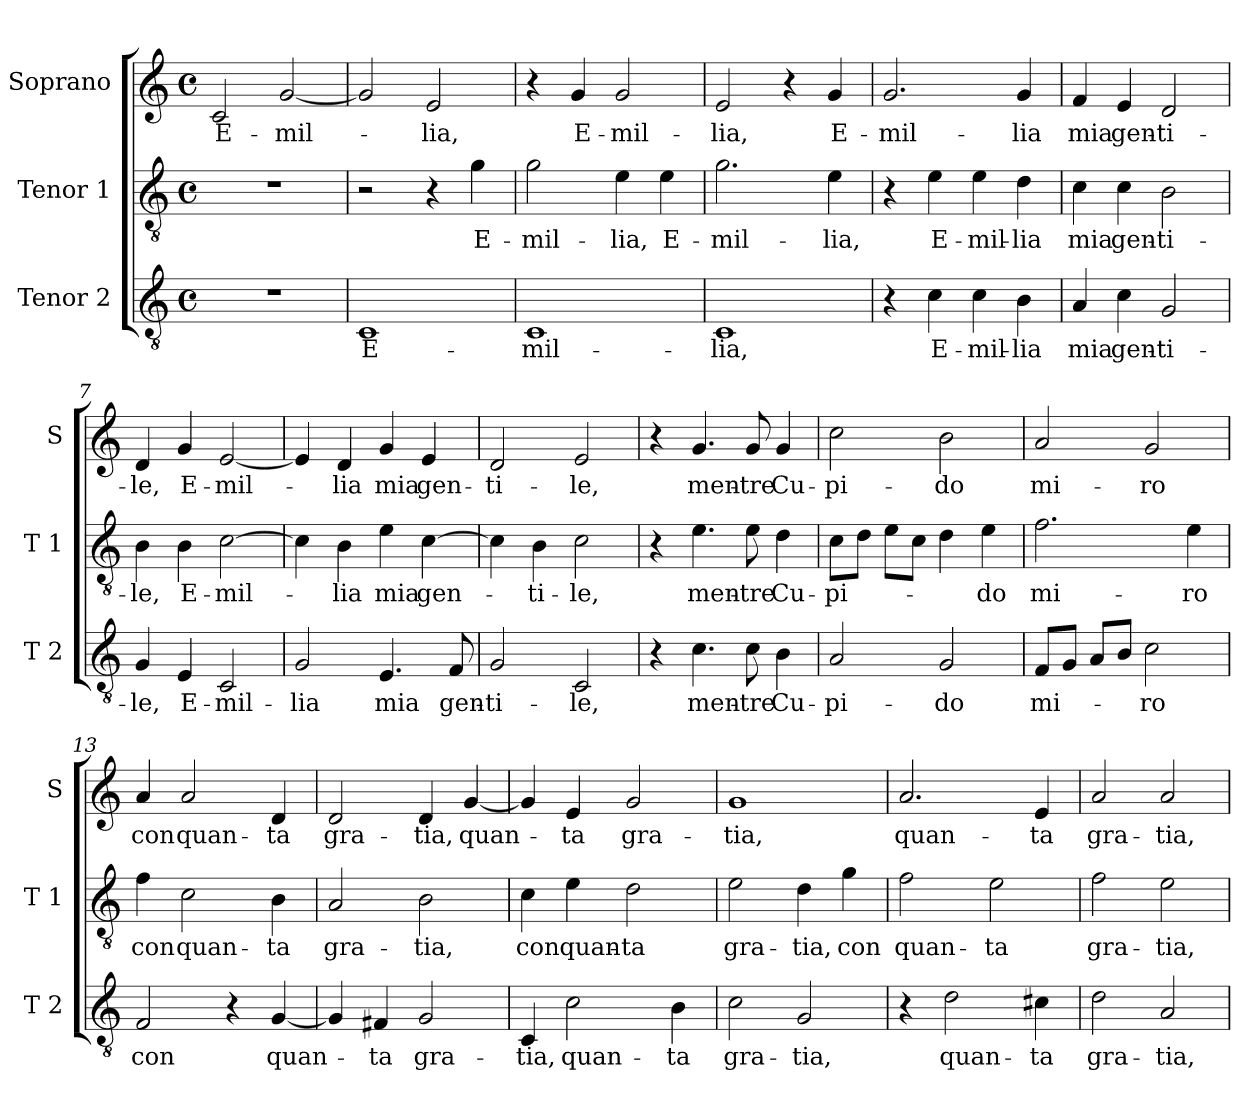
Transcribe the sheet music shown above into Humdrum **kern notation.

**kern	**text	**kern	**text	**kern	**text
*part3	*part3	*part2	*part2	*part1	*part1
*staff3	*staff3	*staff2	*staff2	*staff1	*staff1
*I"Tenor 2	*	*I"Tenor 1	*	*I"Soprano	*
*I'T 2	*	*I'T 1	*	*I'S	*
*clefGv2	*	*clefGv2	*	*clefG2	*
*k[]	*	*k[]	*	*k[]	*
*C:	*	*C:	*	*C:	*
*M4/4	*	*M4/4	*	*M4/4	*
*met(c)	*	*met(c)	*	*met(c)	*
=1	=1	=1	=1	=1	=1
!	!	!	!	!	!LO:LY:b
1r	.	1r	.	2c/	E-
!	!	!	!	!	!LO:LY:b
.	.	.	.	[2g/	-mil-
=2	=2	=2	=2	=2	=2
!	!LO:LY:b	!	!	!	!
1C	E-	2r	.	2g/]	.
!	!	!	!	!	!LO:LY:b
.	.	4r	.	2e/	-lia,
!	!	!	!LO:LY:b	!	!
.	.	4g\	E-	.	.
=3	=3	=3	=3	=3	=3
!	!LO:LY:b	!	!LO:LY:b	!	!
1C	-mil-	2g\	-mil-	4r	.
!	!	!	!	!	!LO:LY:b
.	.	.	.	4g/	E-
!	!	!	!LO:LY:b	!	!LO:LY:b
.	.	4e\	-lia,	2g/	-mil-
!	!	!	!LO:LY:b	!	!
.	.	4e\	E-	.	.
=4	=4	=4	=4	=4	=4
!	!LO:LY:b	!	!LO:LY:b	!	!LO:LY:b
1C	-lia,	2.g\	-mil-	2e/	-lia,
.	.	.	.	4r	.
!	!	!	!LO:LY:b	!	!LO:LY:b
.	.	4e\	-lia,	4g/	E-
=5	=5	=5	=5	=5	=5
!	!	!	!	!	!LO:LY:b
4r	.	4r	.	2.g/	-mil-
!	!LO:LY:b	!	!LO:LY:b	!	!
4c\	E-	4e\	E-	.	.
!	!LO:LY:b	!	!LO:LY:b	!	!
4c\	-mil-	4e\	-mil-	.	.
!	!LO:LY:b	!	!LO:LY:b	!	!LO:LY:b
4B\	-lia	4d\	-lia	4g/	-lia
=6	=6	=6	=6	=6	=6
!	!LO:LY:b	!	!LO:LY:b	!	!LO:LY:b
4A/	mia	4c\	mia	4f/	mia
!	!LO:LY:b	!	!LO:LY:b	!	!LO:LY:b
4c\	gen-	4c\	gen-	4e/	gen-
!	!LO:LY:b	!	!LO:LY:b	!	!LO:LY:b
2G/	-ti-	2B\	-ti-	2d/	-ti-
!!LO:LB:g=z
=7	=7	=7	=7	=7	=7
!	!LO:LY:b	!	!LO:LY:b	!	!LO:LY:b
4G/	-le,	4B\	-le,	4d/	-le,
!	!LO:LY:b	!	!LO:LY:b	!	!LO:LY:b
4E/	E-	4B\	E-	4g/	E-
!	!LO:LY:b	!	!LO:LY:b	!	!LO:LY:b
2C/	-mil-	[2c\	-mil-	[2e/	-mil-
=8	=8	=8	=8	=8	=8
!	!LO:LY:b	!	!	!	!
2G/	-lia	4c\]	.	4e/]	.
!	!	!	!LO:LY:b	!	!LO:LY:b
.	.	4B\	-lia	4d/	-lia
!	!LO:LY:b	!	!LO:LY:b	!	!LO:LY:b
4.E/	mia	4e\	mia	4g/	mia
!	!	!	!LO:LY:b	!	!LO:LY:b
.	.	[4c\	gen-	4e/	gen-
!	!LO:LY:b	!	!	!	!
8F/	gen-	.	.	.	.
=9	=9	=9	=9	=9	=9
!	!LO:LY:b	!	!	!	!LO:LY:b
2G/	-ti-	4c\]	.	2d/	-ti-
!	!	!	!LO:LY:b	!	!
.	.	4B\	-ti-	.	.
!	!LO:LY:b	!	!LO:LY:b	!	!LO:LY:b
2C/	-le,	2c\	-le,	2e/	-le,
=10	=10	=10	=10	=10	=10
4r	.	4r	.	4r	.
!	!LO:LY:b	!	!LO:LY:b	!	!LO:LY:b
4.c\	men-	4.e\	men-	4.g/	men-
!	!LO:LY:b	!	!LO:LY:b	!	!LO:LY:b
8c\	-tre	8e\	-tre	8g/	-tre
!	!LO:LY:b	!	!LO:LY:b	!	!LO:LY:b
4B\	Cu-	4d\	Cu-	4g/	Cu-
=11	=11	=11	=11	=11	=11
!	!LO:LY:b	!	!LO:LY:b	!	!LO:LY:b
2A/	-pi-	8c\L	-pi-	2cc\	-pi-
.	.	8d\J	.	.	.
.	.	8e\L	.	.	.
.	.	8c\J	.	.	.
!	!LO:LY:b	!	!	!	!LO:LY:b
2G/	-do	4d\	.	2b\	-do
!	!	!	!LO:LY:b	!	!
.	.	4e\	-do	.	.
=12	=12	=12	=12	=12	=12
!	!LO:LY:b	!	!LO:LY:b	!	!LO:LY:b
8F/L	mi-	2.f\	mi-	2a/	mi-
8G/J	.	.	.	.	.
8A/L	.	.	.	.	.
8B/J	.	.	.	.	.
!	!LO:LY:b	!	!	!	!LO:LY:b
2c\	-ro	.	.	2g/	-ro
!	!	!	!LO:LY:b	!	!
.	.	4e\	-ro	.	.
!!LO:LB:g=z
=13	=13	=13	=13	=13	=13
!	!LO:LY:b	!	!LO:LY:b	!	!LO:LY:b
2F/	con	4f\	con	4a/	con
!	!	!	!LO:LY:b	!	!LO:LY:b
.	.	2c\	quan-	2a/	quan-
4r	.	.	.	.	.
!	!LO:LY:b	!	!LO:LY:b	!	!LO:LY:b
[4G/	quan-	4B\	-ta	4d/	-ta
=14	=14	=14	=14	=14	=14
!	!	!	!LO:LY:b	!	!LO:LY:b
4G/]	.	2A/	gra-	2d/	gra-
!	!LO:LY:b	!	!	!	!
4F#X/	-ta	.	.	.	.
!	!LO:LY:b	!	!LO:LY:b	!	!LO:LY:b
2G/	gra-	2B\	-tia,	4d/	-tia,
!	!	!	!	!	!LO:LY:b
.	.	.	.	[4g/	quan-
=15	=15	=15	=15	=15	=15
!	!LO:LY:b	!	!LO:LY:b	!	!
4C/	-tia,	4c\	con	4g/]	.
!	!LO:LY:b	!	!LO:LY:b	!	!LO:LY:b
2c\	quan-	4e\	quan-	4e/	-ta
!	!	!	!LO:LY:b	!	!LO:LY:b
.	.	2d\	-ta	2g/	gra-
!	!LO:LY:b	!	!	!	!
4B\	-ta	.	.	.	.
=16	=16	=16	=16	=16	=16
!	!LO:LY:b	!	!LO:LY:b	!	!LO:LY:b
2c\	gra-	2e\	gra-	1g	-tia,
!	!LO:LY:b	!	!LO:LY:b	!	!
2G/	-tia,	4d\	-tia,	.	.
!	!	!	!LO:LY:b	!	!
.	.	4g\	con	.	.
=17	=17	=17	=17	=17	=17
!	!	!	!LO:LY:b	!	!LO:LY:b
4r	.	2f\	quan-	2.a/	quan-
!	!LO:LY:b	!	!	!	!
2d\	quan-	.	.	.	.
!	!	!	!LO:LY:b	!	!
.	.	2e\	-ta	.	.
!	!LO:LY:b	!	!	!	!LO:LY:b
4c#X\	-ta	.	.	4e/	-ta
=18	=18	=18	=18	=18	=18
!	!LO:LY:b	!	!LO:LY:b	!	!LO:LY:b
2d\	gra-	2f\	gra-	2a/	gra-
!	!LO:LY:b	!	!LO:LY:b	!	!LO:LY:b
2A/	-tia,	2e\	-tia,	2a/	-tia,
=	=	=	=	=	=
*-	*-	*-	*-	*-	*-
